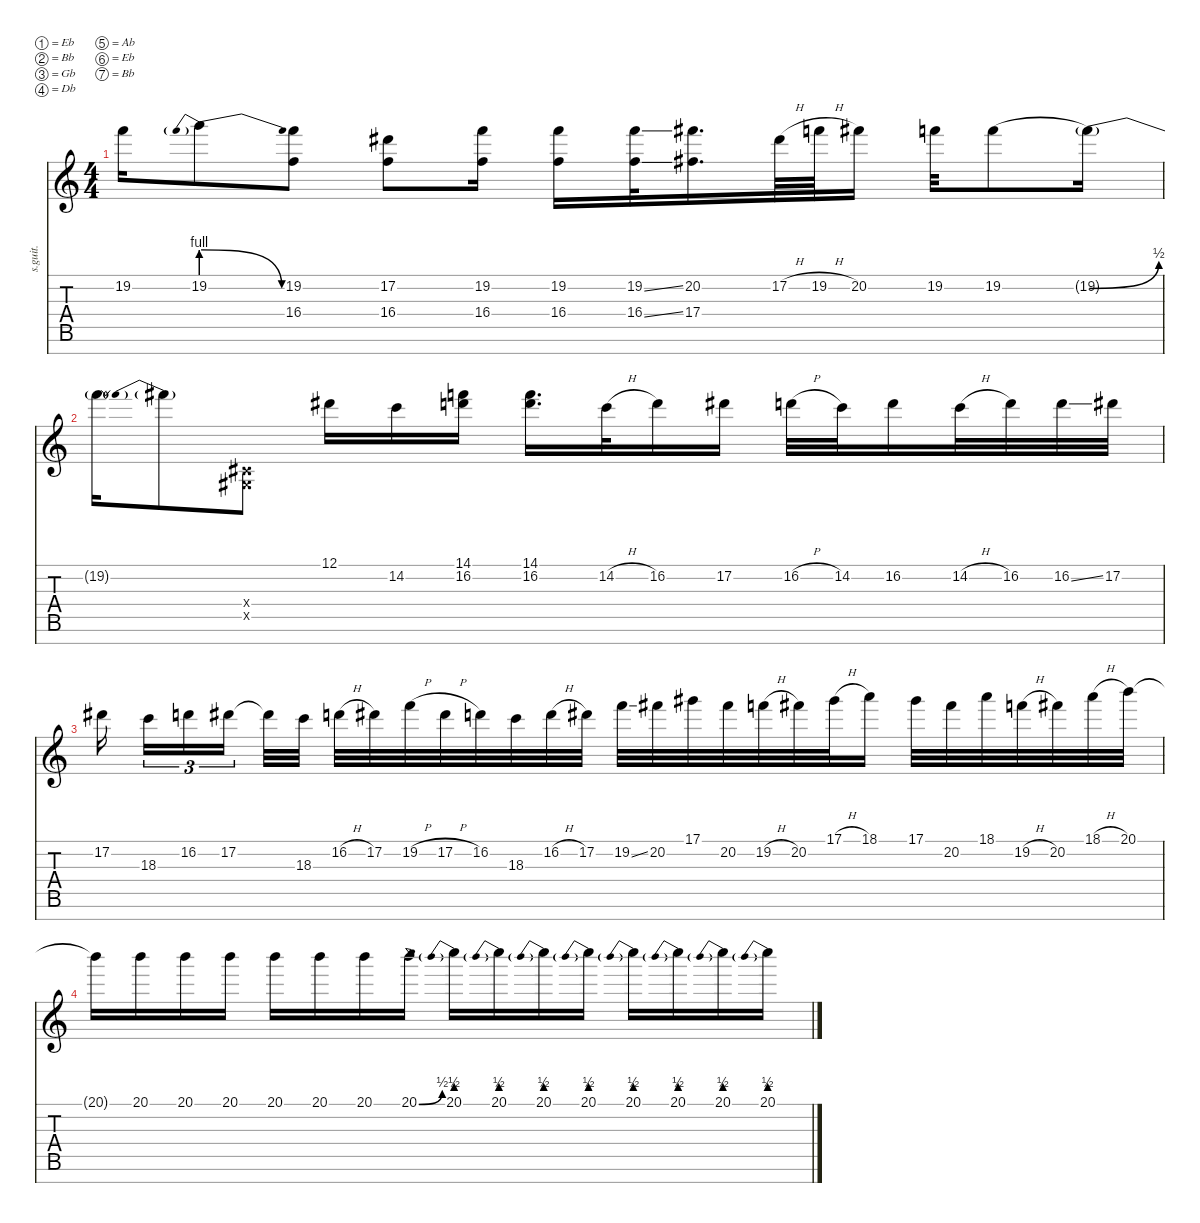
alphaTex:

\defaultSystemsLayout 4
\hideDynamics
\bracketExtendMode nobrackets
\track ("Fredrik Thordendal Lead" "s.guit.") {instrument distortionguitar}
\staff {score tabs}
\tuning (Eb4 Bb3 Gb3 Db3 Ab2 Eb2 Bb1)
\ts (4 4)
\tempo (110 hide)
\clef g2
\ks c
19.2{t}.16{lyrics (0 "") lyrics (1 "") lyrics (2 "") lyrics (3 "") lyrics (4 "") dy f} 19.2{be (prebendrelease 0 4 30 0)}.8{lyrics (0 "") lyrics (1 "") lyrics (2 "") lyrics (3 "") lyrics (4 "")} (19.2 16.4).8{lyrics (0 "") lyrics (1 "") lyrics (2 "") lyrics (3 "") lyrics (4 "")} (17.2{acc #} 16.4).8{lyrics (0 "") lyrics (1 "") lyrics (2 "") lyrics (3 "") lyrics (4 "")} (19.2 16.4).16{lyrics (0 "") lyrics (1 "") lyrics (2 "") lyrics (3 "") lyrics (4 "")} (19.2 16.4).16{lyrics (0 "") lyrics (1 "") lyrics (2 "") lyrics (3 "") lyrics (4 "")} (19.2{ss} 16.4{ss}).32{lyrics (0 "") lyrics (1 "") lyrics (2 "") lyrics (3 "") lyrics (4 "")} (20.2{acc #} 17.4{acc #}).16{d lyrics (0 "") lyrics (1 "") lyrics (2 "") lyrics (3 "") lyrics (4 "")} 17.2{h acc #}.64{lyrics (0 "") lyrics (1 "") lyrics (2 "") lyrics (3 "") lyrics (4 "")} 19.2{h}.64{lyrics (0 "") lyrics (1 "") lyrics (2 "") lyrics (3 "") lyrics (4 "")} 20.2{acc #}.16{lyrics (0 "") lyrics (1 "") lyrics (2 "") lyrics (3 "") lyrics (4 "")} 19.2.32{lyrics (0 "") lyrics (1 "") lyrics (2 "") lyrics (3 "") lyrics (4 "")} 19.2{be (hold 0 0 60 0)}.8{lyrics (0 "") lyrics (1 "") lyrics (2 "") lyrics (3 "") lyrics (4 "")} 19.2{be (bend 0 0 15 2) t}.16{lyrics (0 "") lyrics (1 "") lyrics (2 "") lyrics (3 "") lyrics (4 "")} |
19.2{t}.16{lyrics (0 "") lyrics (1 "") lyrics (2 "") lyrics (3 "") lyrics (4 "")} 19.2{be (prebend 0 2 60 2) t}.8{lyrics (0 "") lyrics (1 "") lyrics (2 "") lyrics (3 "") lyrics (4 "")} (0.4{x acc #} 0.5{x acc #}).8{lyrics (0 "") lyrics (1 "") lyrics (2 "") lyrics (3 "") lyrics (4 "")} 12.1{acc #}.16{lyrics (0 "") lyrics (1 "") lyrics (2 "") lyrics (3 "") lyrics (4 "")} 14.2.16{lyrics (0 "") lyrics (1 "") lyrics (2 "") lyrics (3 "") lyrics (4 "")} (14.1 16.2).16{lyrics (0 "") lyrics (1 "") lyrics (2 "") lyrics (3 "") lyrics (4 "")} (14.1 16.2).16{d lyrics (0 "") lyrics (1 "") lyrics (2 "") lyrics (3 "") lyrics (4 "")} 14.2{h}.32{lyrics (0 "") lyrics (1 "") lyrics (2 "") lyrics (3 "") lyrics (4 "")} 16.2.16{lyrics (0 "") lyrics (1 "") lyrics (2 "") lyrics (3 "") lyrics (4 "")} 17.2{acc #}.16{lyrics (0 "") lyrics (1 "") lyrics (2 "") lyrics (3 "") lyrics (4 "")} 16.2{h}.32{lyrics (0 "") lyrics (1 "") lyrics (2 "") lyrics (3 "") lyrics (4 "")} 14.2.32{lyrics (0 "") lyrics (1 "") lyrics (2 "") lyrics (3 "") lyrics (4 "")} 16.2.16{lyrics (0 "") lyrics (1 "") lyrics (2 "") lyrics (3 "") lyrics (4 "")} 14.2{h}.32{lyrics (0 "") lyrics (1 "") lyrics (2 "") lyrics (3 "") lyrics (4 "")} 16.2.32{lyrics (0 "") lyrics (1 "") lyrics (2 "") lyrics (3 "") lyrics (4 "")} 16.2{ss}.32{lyrics (0 "") lyrics (1 "") lyrics (2 "") lyrics (3 "") lyrics (4 "")} 17.2{acc #}.32{lyrics (0 "") lyrics (1 "") lyrics (2 "") lyrics (3 "") lyrics (4 "")} |
17.2{acc #}.16{lyrics (0 "") lyrics (1 "") lyrics (2 "") lyrics (3 "") lyrics (4 "")} 18.3.16{tu (3 2) lyrics (0 "") lyrics (1 "") lyrics (2 "") lyrics (3 "") lyrics (4 "")} 16.2.16{tu (3 2) lyrics (0 "") lyrics (1 "") lyrics (2 "") lyrics (3 "") lyrics (4 "")} 17.2{acc #}.16{tu (3 2) lyrics (0 "") lyrics (1 "") lyrics (2 "") lyrics (3 "") lyrics (4 "")} 17.2{t acc #}.32{lyrics (0 "") lyrics (1 "") lyrics (2 "") lyrics (3 "") lyrics (4 "")} 18.3.32{lyrics (0 "") lyrics (1 "") lyrics (2 "") lyrics (3 "") lyrics (4 "")} 16.2{h}.32{lyrics (0 "") lyrics (1 "") lyrics (2 "") lyrics (3 "") lyrics (4 "")} 17.2{acc #}.32{lyrics (0 "") lyrics (1 "") lyrics (2 "") lyrics (3 "") lyrics (4 "")} 19.2{h}.32{lyrics (0 "") lyrics (1 "") lyrics (2 "") lyrics (3 "") lyrics (4 "")} 17.2{h acc #}.32{lyrics (0 "") lyrics (1 "") lyrics (2 "") lyrics (3 "") lyrics (4 "")} 16.2.32{lyrics (0 "") lyrics (1 "") lyrics (2 "") lyrics (3 "") lyrics (4 "")} 18.3.32{lyrics (0 "") lyrics (1 "") lyrics (2 "") lyrics (3 "") lyrics (4 "")} 16.2{h}.32{lyrics (0 "") lyrics (1 "") lyrics (2 "") lyrics (3 "") lyrics (4 "")} 17.2{acc #}.32{lyrics (0 "") lyrics (1 "") lyrics (2 "") lyrics (3 "") lyrics (4 "")} 19.2{ss}.32{lyrics (0 "") lyrics (1 "") lyrics (2 "") lyrics (3 "") lyrics (4 "")} 20.2{acc #}.32{lyrics (0 "") lyrics (1 "") lyrics (2 "") lyrics (3 "") lyrics (4 "")} 17.1{acc #}.32{lyrics (0 "") lyrics (1 "") lyrics (2 "") lyrics (3 "") lyrics (4 "")} 20.2{acc #}.32{lyrics (0 "") lyrics (1 "") lyrics (2 "") lyrics (3 "") lyrics (4 "")} 19.2{h}.32{lyrics (0 "") lyrics (1 "") lyrics (2 "") lyrics (3 "") lyrics (4 "")} 20.2{acc #}.32{lyrics (0 "") lyrics (1 "") lyrics (2 "") lyrics (3 "") lyrics (4 "")} 17.1{h acc #}.32{lyrics (0 "") lyrics (1 "") lyrics (2 "") lyrics (3 "") lyrics (4 "")} 18.1.16{lyrics (0 "") lyrics (1 "") lyrics (2 "") lyrics (3 "") lyrics (4 "")} 17.1{acc #}.32{lyrics (0 "") lyrics (1 "") lyrics (2 "") lyrics (3 "") lyrics (4 "")} 20.2{acc #}.32{lyrics (0 "") lyrics (1 "") lyrics (2 "") lyrics (3 "") lyrics (4 "")} 18.1.32{lyrics (0 "") lyrics (1 "") lyrics (2 "") lyrics (3 "") lyrics (4 "")} 19.2{h}.32{lyrics (0 "") lyrics (1 "") lyrics (2 "") lyrics (3 "") lyrics (4 "")} 20.2{acc #}.32{lyrics (0 "") lyrics (1 "") lyrics (2 "") lyrics (3 "") lyrics (4 "")} 18.1{h}.32{lyrics (0 "") lyrics (1 "") lyrics (2 "") lyrics (3 "") lyrics (4 "")} 20.1.32{lyrics (0 "") lyrics (1 "") lyrics (2 "") lyrics (3 "") lyrics (4 "")} |
20.1{t}.16{lyrics (0 "") lyrics (1 "") lyrics (2 "") lyrics (3 "") lyrics (4 "")} 20.1.16{lyrics (0 "") lyrics (1 "") lyrics (2 "") lyrics (3 "") lyrics (4 "")} 20.1.16{lyrics (0 "") lyrics (1 "") lyrics (2 "") lyrics (3 "") lyrics (4 "")} 20.1.16{lyrics (0 "") lyrics (1 "") lyrics (2 "") lyrics (3 "") lyrics (4 "")} 20.1.16{lyrics (0 "") lyrics (1 "") lyrics (2 "") lyrics (3 "") lyrics (4 "")} 20.1.16{lyrics (0 "") lyrics (1 "") lyrics (2 "") lyrics (3 "") lyrics (4 "")} 20.1.16{lyrics (0 "") lyrics (1 "") lyrics (2 "") lyrics (3 "") lyrics (4 "")} 20.1{be (bend 0 0 15 2)}.16{lyrics (0 "") lyrics (1 "") lyrics (2 "") lyrics (3 "") lyrics (4 "")} 20.1{be (prebend 0 2 60 2)}.16{lyrics (0 "") lyrics (1 "") lyrics (2 "") lyrics (3 "") lyrics (4 "")} 20.1{be (prebend 0 2 60 2)}.16{lyrics (0 "") lyrics (1 "") lyrics (2 "") lyrics (3 "") lyrics (4 "")} 20.1{be (prebend 0 2 60 2)}.16{lyrics (0 "") lyrics (1 "") lyrics (2 "") lyrics (3 "") lyrics (4 "")} 20.1{be (prebend 0 2 60 2)}.16{lyrics (0 "") lyrics (1 "") lyrics (2 "") lyrics (3 "") lyrics (4 "")} 20.1{be (prebend 0 2 60 2)}.16{lyrics (0 "") lyrics (1 "") lyrics (2 "") lyrics (3 "") lyrics (4 "")} 20.1{be (prebend 0 2 60 2)}.16{lyrics (0 "") lyrics (1 "") lyrics (2 "") lyrics (3 "") lyrics (4 "")} 20.1{be (prebend 0 2 60 2)}.16{lyrics (0 "") lyrics (1 "") lyrics (2 "") lyrics (3 "") lyrics (4 "")} 20.1{be (prebend 0 2 60 2)}.16{lyrics (0 "") lyrics (1 "") lyrics (2 "") lyrics (3 "") lyrics (4 "")}
